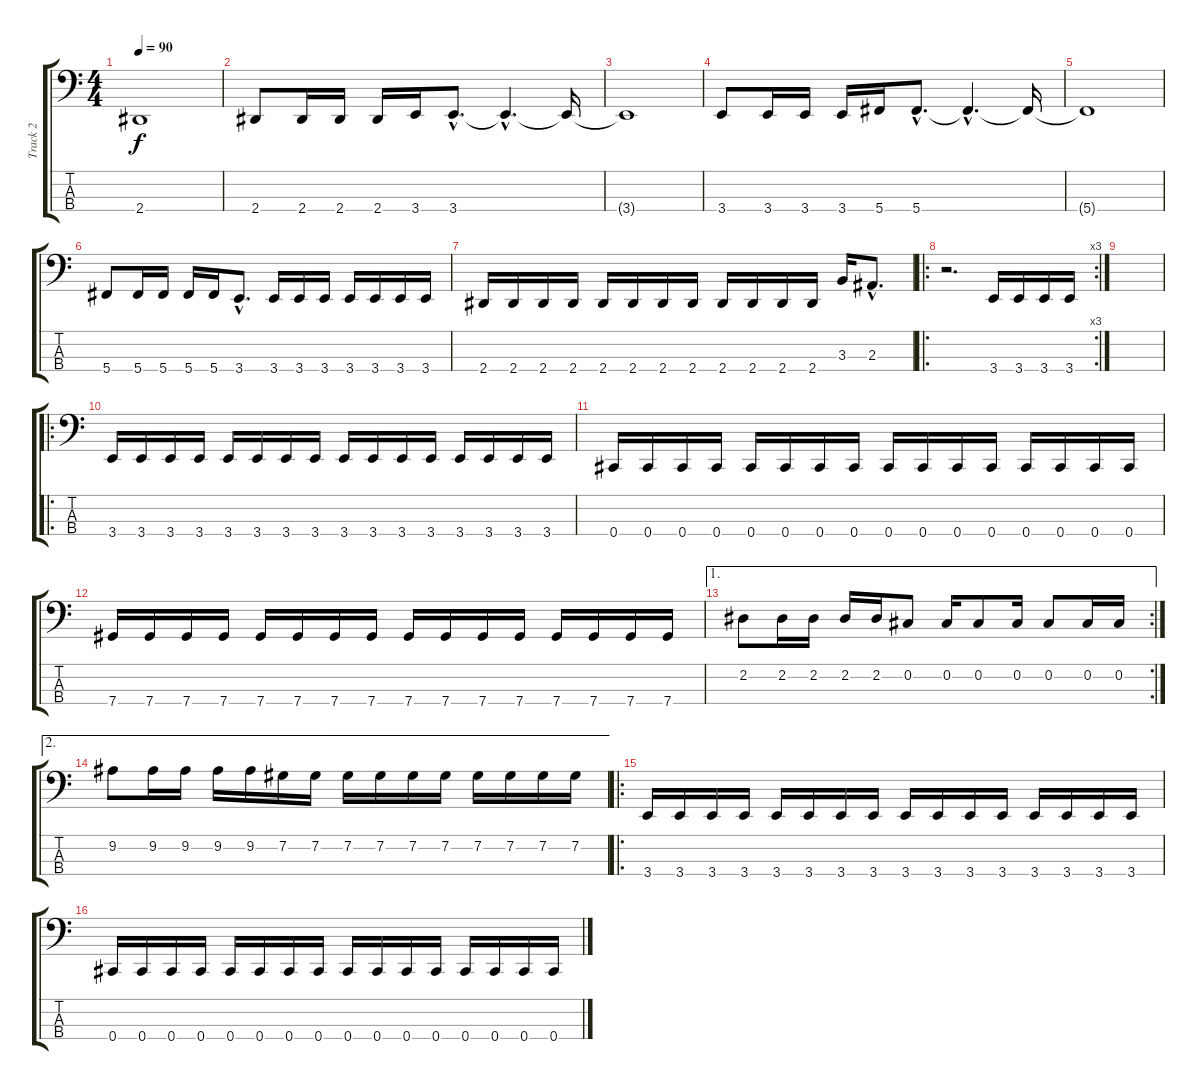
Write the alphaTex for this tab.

\track ("Track 2" "Track 2") {instrument electricbassfinger}
\staff {score tabs}
\tuning (Gb2 Db2 Ab1 Db1) {hide}
\ts (4 4)
\tempo 90
\clef f4
\ks c
2.4{t}.1{dy f} |
2.4.8 2.4.16 2.4.16 2.4.16 3.4.16 3.4{hac}.8{d} 3.4{hac t}.4{d} 3.4{t}.16 |
3.4{t}.1 |
3.4.8 3.4.16 3.4.16 3.4.16 5.4.16 5.4{hac}.8{d} 5.4{hac t}.4{d} 5.4{t}.16 |
5.4{t}.1 |
5.4.8 5.4.16 5.4.16 5.4.16 5.4.16 3.4{hac}.8{d} 3.4.16 3.4.16 3.4.16 3.4.16 3.4.16 3.4.16 3.4.16 |
2.4.16 2.4.16 2.4.16 2.4.16 2.4.16 2.4.16 2.4.16 2.4.16 2.4.16 2.4.16 2.4.16 2.4.16 3.3.16 2.3{hac}.8{d} |
\ro
\rc 3
r.2{d} 3.4.16 3.4.16 3.4.16 3.4.16 |
|
\ro
3.4.16 3.4.16 3.4.16 3.4.16 3.4.16 3.4.16 3.4.16 3.4.16 3.4.16 3.4.16 3.4.16 3.4.16 3.4.16 3.4.16 3.4.16 3.4.16 |
0.4.16 0.4.16 0.4.16 0.4.16 0.4.16 0.4.16 0.4.16 0.4.16 0.4.16 0.4.16 0.4.16 0.4.16 0.4.16 0.4.16 0.4.16 0.4.16 |
7.4.16 7.4.16 7.4.16 7.4.16 7.4.16 7.4.16 7.4.16 7.4.16 7.4.16 7.4.16 7.4.16 7.4.16 7.4.16 7.4.16 7.4.16 7.4.16 |
\ae 1
\rc 2
2.2.8 2.2.16 2.2.16 2.2.16 2.2.16 0.2.8 0.2.16 0.2.8 0.2.16 0.2.8 0.2.16 0.2.16 |
\ae 2
9.2.8 9.2.16 9.2.16 9.2.16 9.2.16 7.2.16 7.2.16 7.2.16 7.2.16 7.2.16 7.2.16 7.2.16 7.2.16 7.2.16 7.2.16 |
\ro
3.4.16 3.4.16 3.4.16 3.4.16 3.4.16 3.4.16 3.4.16 3.4.16 3.4.16 3.4.16 3.4.16 3.4.16 3.4.16 3.4.16 3.4.16 3.4.16 |
0.4.16 0.4.16 0.4.16 0.4.16 0.4.16 0.4.16 0.4.16 0.4.16 0.4.16 0.4.16 0.4.16 0.4.16 0.4.16 0.4.16 0.4.16 0.4.16
